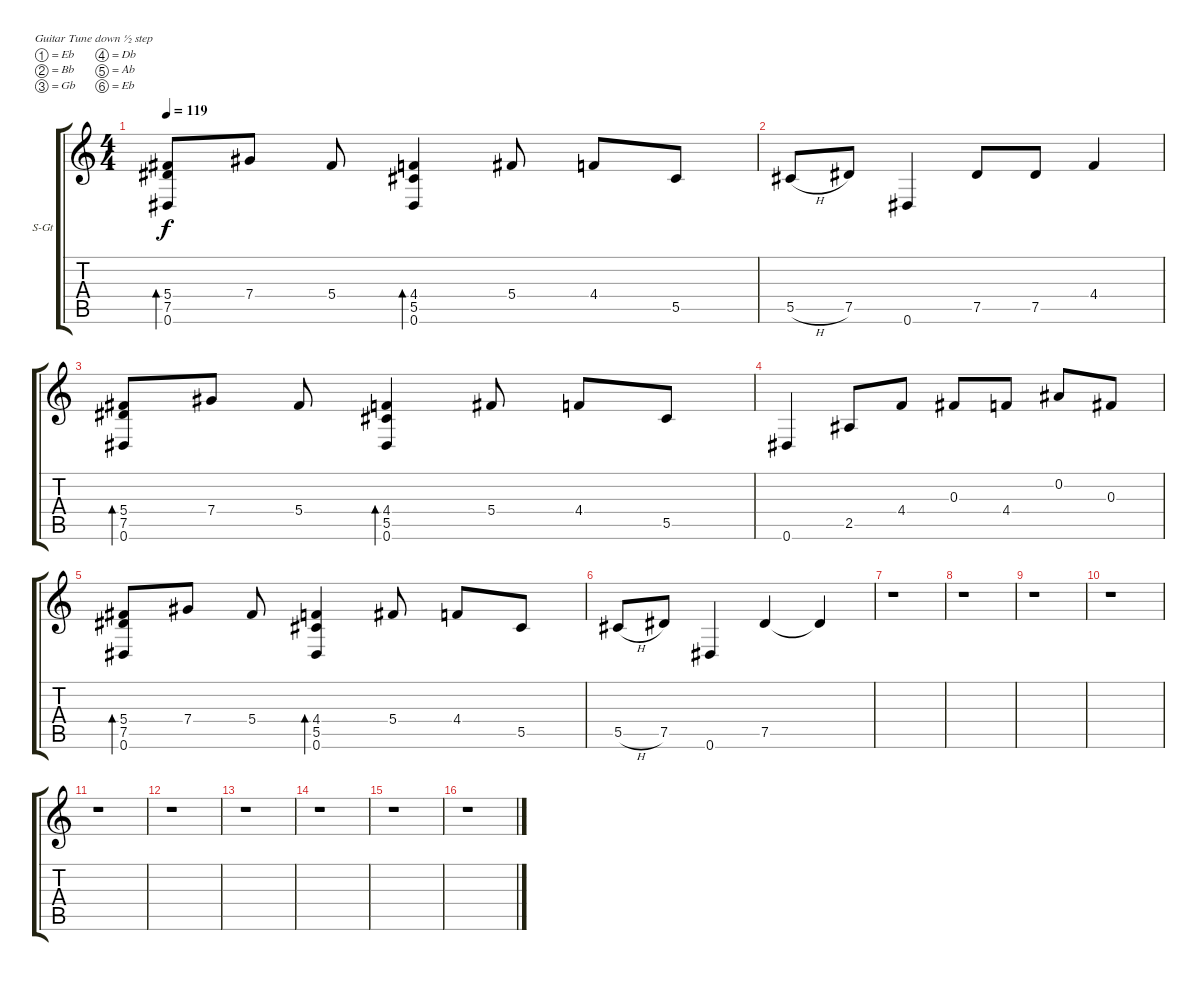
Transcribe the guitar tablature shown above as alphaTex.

\bracketExtendMode groupsimilarinstruments
\firstSystemTrackNameOrientation horizontal
\otherSystemsTrackNameOrientation horizontal
\track ("Guitar 2 clean" "S-Gt") {instrument acousticguitarsteel}
\staff {score tabs}
\tuning (Eb4 Bb3 Gb3 Db3 Ab2 Eb2)
\ts (4 4)
\tempo 119
\clef g2
\ks c
(5.4 7.5 0.6).8{bd 480 dy f} 7.4.8 5.4.8 (4.4 5.5 0.6).4{bd 480} 5.4.8 4.4.8 5.5.8 |
5.5{h}.8 7.5.8 0.6.4 7.5.8 7.5.8 4.4.4 |
(5.4 7.5 0.6).8{bd 480} 7.4.8 5.4.8 (4.4 5.5 0.6).4{bd 480} 5.4.8 4.4.8 5.5.8 |
0.6.4 2.5.8 4.4.8 0.3.8 4.4.8 0.2.8 0.3.8 |
(5.4 7.5 0.6).8{bd 480} 7.4.8 5.4.8 (4.4 5.5 0.6).4{bd 480} 5.4.8 4.4.8 5.5.8 |
5.5{h}.8 7.5.8 0.6.4 7.5.4 7.5{t}.4 |
r.1 |
r.1 |
r.1 |
r.1 |
r.1 |
r.1 |
r.1 |
r.1 |
r.1 |
r.1
